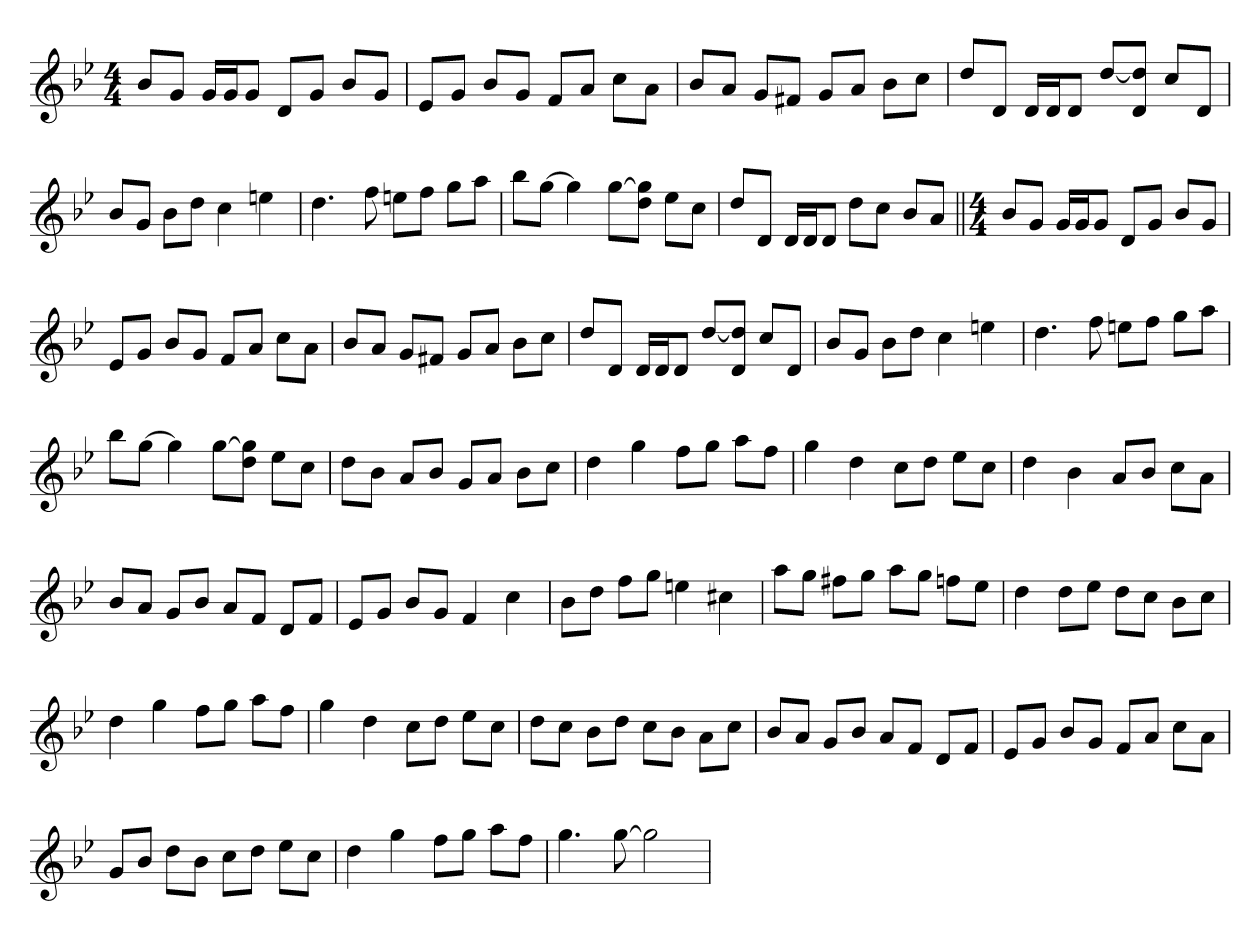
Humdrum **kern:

**kern
*part1
*staff1
*clefG2
*k[b-e-]
*g:
*M4/4
=1
8b-L
8gJ
16gLL
16gJ
8gJ
8dL
8gJ
8b-L
8gJ
=
8e-L
8gJ
8b-L
8gJ
8fL
8aJ
8ccL
8aJ
=
8b-L
8aJ
8gL
8f#XJ
8gL
8aJ
8b-L
8ccJ
=
8ddL
8dJ
16dLL
16dJ
8dJ
[8ddL
8d 8dd]J
8ccL
8dJ
=
8b-L
8gJ
8b-L
8ddJ
4cc
4een
=
4.dd
8ff
8eenL
8ffJ
8ggL
8aaJ
=
8bb-L
[8ggJ
4gg]
[8ggL
8dd 8gg]J
8ee-L
8ccJ
=
8ddL
8dJ
16dLL
16dJ
8dJ
8ddL
8ccJ
8b-L
8aJ
=||
*M4/4
8b-L
8gJ
16gLL
16gJ
8gJ
8dL
8gJ
8b-L
8gJ
=
8e-L
8gJ
8b-L
8gJ
8fL
8aJ
8ccL
8aJ
=
8b-L
8aJ
8gL
8f#XJ
8gL
8aJ
8b-L
8ccJ
=
8ddL
8dJ
16dLL
16dJ
8dJ
[8ddL
8d 8dd]J
8ccL
8dJ
=
8b-L
8gJ
8b-L
8ddJ
4cc
4een
=
4.dd
8ff
8eenL
8ffJ
8ggL
8aaJ
=
8bb-L
[8ggJ
4gg]
[8ggL
8dd 8gg]J
8ee-L
8ccJ
=
8ddL
8b-J
8aL
8b-J
8gL
8aJ
8b-L
8ccJ
=
4dd
4gg
8ffL
8ggJ
8aaL
8ffJ
=
4gg
4dd
8ccL
8ddJ
8ee-L
8ccJ
=
4dd
4b-
8aL
8b-J
8ccL
8aJ
=
8b-L
8aJ
8gL
8b-J
8aL
8fJ
8dL
8fJ
=
8e-L
8gJ
8b-L
8gJ
4f
4cc
=
8b-L
8ddJ
8ffL
8ggJ
4een
4cc#X
=
8aaL
8ggJ
8ff#XL
8ggJ
8aaL
8ggJ
8ffnL
8ee-J
=
4dd
8ddL
8ee-J
8ddL
8ccJ
8b-L
8ccJ
=
4dd
4gg
8ffL
8ggJ
8aaL
8ffJ
=
4gg
4dd
8ccL
8ddJ
8ee-L
8ccJ
=
8ddL
8ccJ
8b-L
8ddJ
8ccL
8b-J
8aL
8ccJ
=
8b-L
8aJ
8gL
8b-J
8aL
8fJ
8dL
8fJ
=
8e-L
8gJ
8b-L
8gJ
8fL
8aJ
8ccL
8aJ
=
8gL
8b-J
8ddL
8b-J
8ccL
8ddJ
8ee-L
8ccJ
=
4dd
4gg
8ffL
8ggJ
8aaL
8ffJ
=
4.gg
[8gg
2gg]
=
*-
